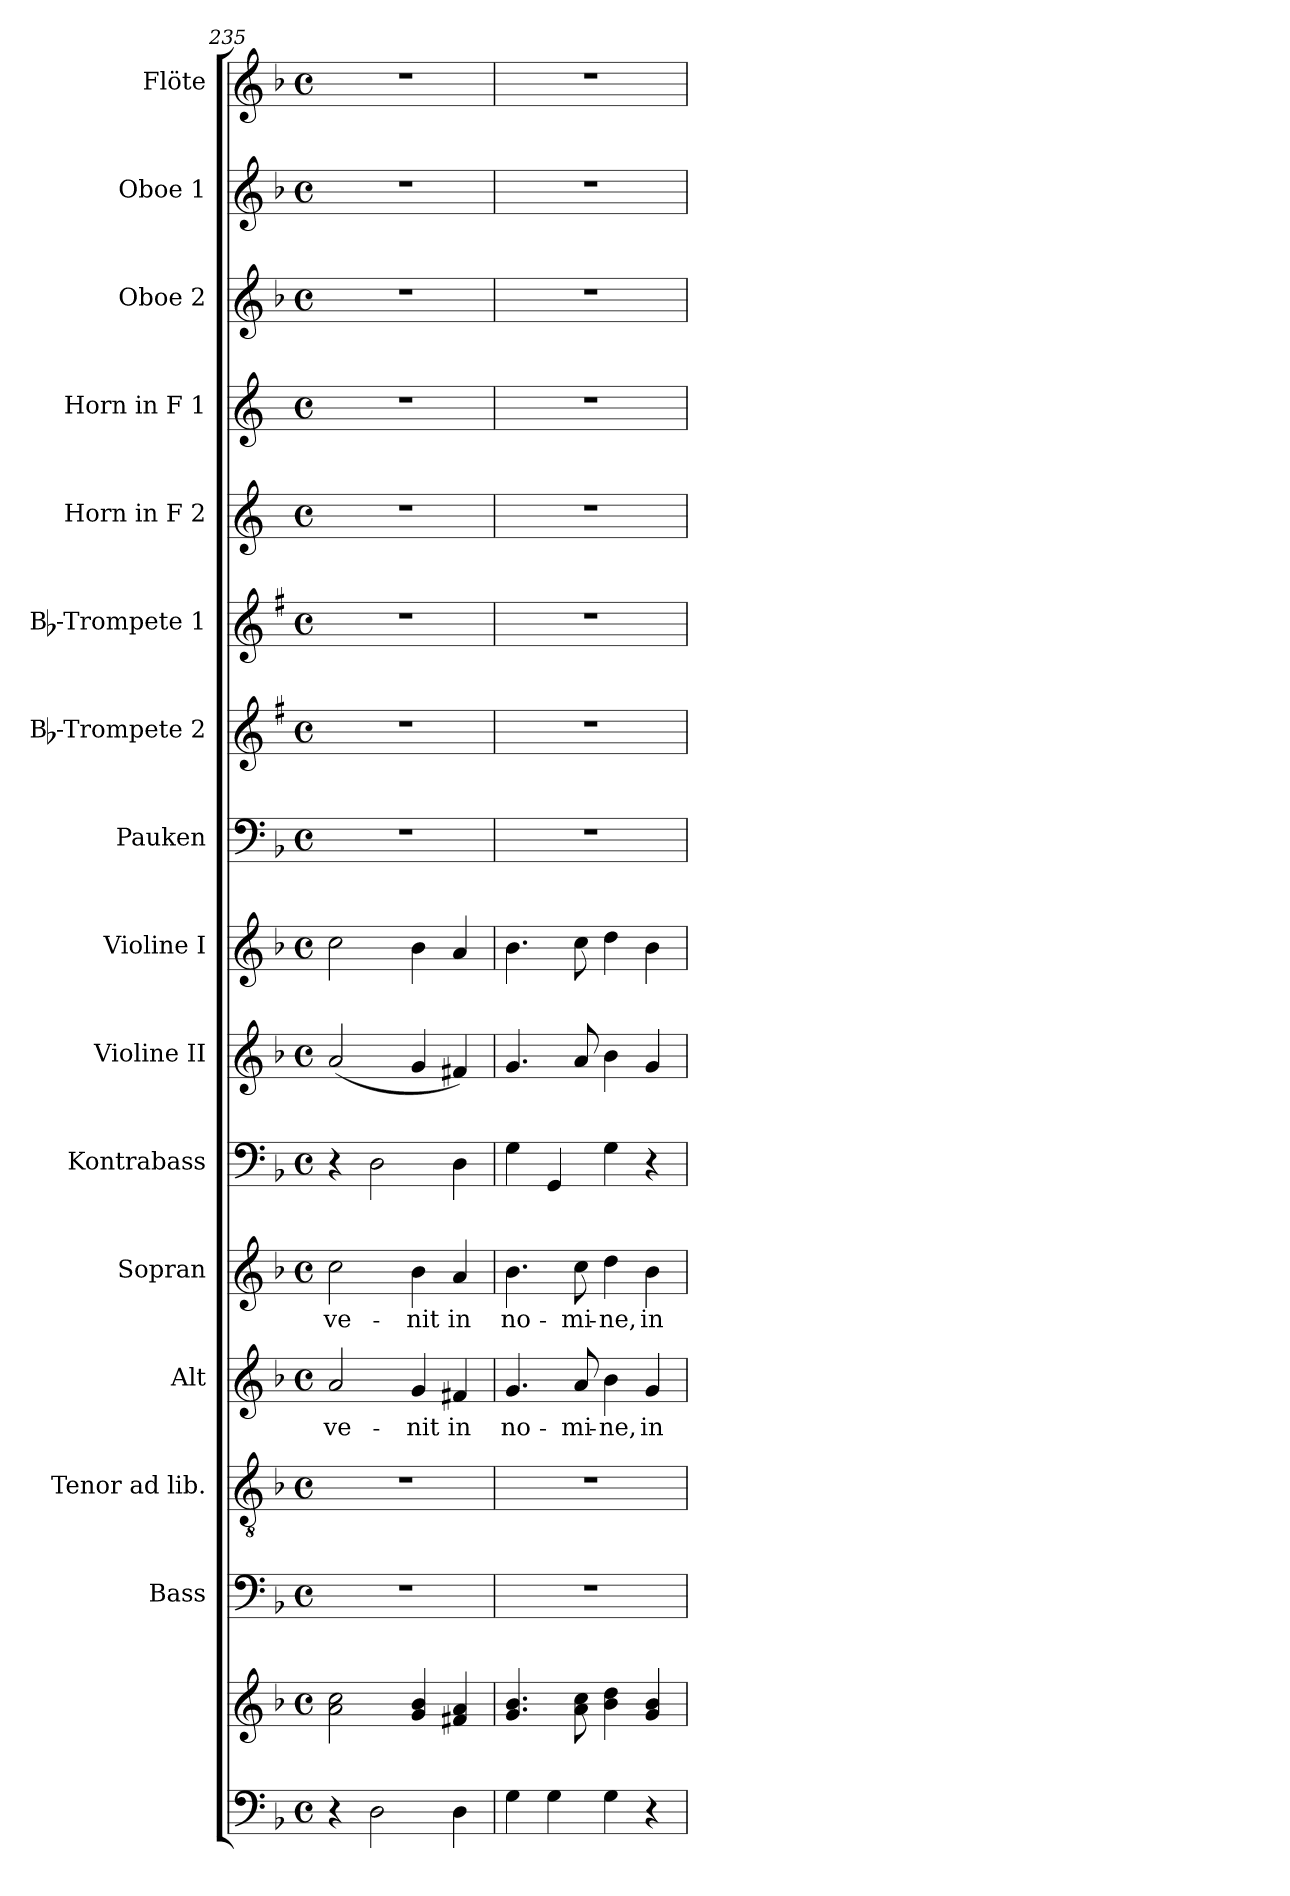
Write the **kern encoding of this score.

**kern	**kern	**kern	**kern	**kern	**text	**kern	**text	**kern	**kern	**kern	**kern	**kern	**kern	**kern	**kern	**kern	**kern	**kern
*part16	*part16	*part15	*part14	*part13	*part13	*part12	*part12	*part11	*part10	*part9	*part8	*part7	*part6	*part5	*part4	*part3	*part2	*part1
*staff17	*staff16	*staff15	*staff14	*staff13	*staff13	*staff12	*staff12	*staff11	*staff10	*staff9	*staff8	*staff7	*staff6	*staff5	*staff4	*staff3	*staff2	*staff1
*	*	*I"Bass	*I"Tenor ad lib.	*I"Alt	*	*I"Sopran	*	*I"Kontrabass	*I"Violine II	*I"Violine I	*I"Pauken	*I"Bb-Trompete 2	*I"Bb-Trompete 1	*I"Horn in F 2	*I"Horn in F 1	*I"Oboe 2	*I"Oboe 1	*I"Flöte
*	*	*I'B.	*I'T.	*I'A.	*	*I'S.	*	*I'Kb.	*I'Vl. II	*I'Vl. I	*I'Pk.	*I'Bb Trp. 2	*I'Bb Trp. 1	*	*	*I'Ob. 2	*I'Ob. 1	*I'Fl.
*clefF4	*clefG2	*clefF4	*clefGv2	*clefG2	*	*clefG2	*	*clefF4	*clefG2	*clefG2	*clefF4	*clefG2	*clefG2	*clefG2	*clefG2	*clefG2	*clefG2	*clefG2
*	*	*	*	*	*	*	*	*ITrd7c12	*	*	*	*ITrd1c2	*ITrd1c2	*ITrd4c7	*ITrd4c7	*	*	*
*k[b-]	*k[b-]	*k[b-]	*k[b-]	*k[b-]	*	*k[b-]	*	*k[b-]	*k[b-]	*k[b-]	*k[b-]	*k[b-]	*k[b-]	*k[b-]	*k[b-]	*k[b-]	*k[b-]	*k[b-]
*F:	*F:	*F:	*F:	*F:	*	*F:	*	*F:	*F:	*F:	*F:	*F:	*F:	*F:	*F:	*F:	*F:	*F:
*M4/4	*M4/4	*M4/4	*M4/4	*M4/4	*	*M4/4	*	*M4/4	*M4/4	*M4/4	*M4/4	*M4/4	*M4/4	*M4/4	*M4/4	*M4/4	*M4/4	*M4/4
*met(c)	*met(c)	*met(c)	*met(c)	*met(c)	*	*met(c)	*	*met(c)	*met(c)	*met(c)	*met(c)	*met(c)	*met(c)	*met(c)	*met(c)	*met(c)	*met(c)	*met(c)
=235	=235	=235	=235	=235	=235	=235	=235	=235	=235	=235	=235	=235	=235	=235	=235	=235	=235	=235
!	!	!	!	!	!LO:LY:b	!	!LO:LY:b	!	!	!	!	!	!	!	!	!	!	!
4r	2a\ 2cc\	1r	1r	2a/	ve-	2cc\	ve-	4r	(<2a/	2cc\	1r	1r	1r	1r	1r	1r	1r	1r
2D\	.	.	.	.	.	.	.	2DD\	.	.	.	.	.	.	.	.	.	.
!	!	!	!	!	!LO:LY:b	!	!LO:LY:b	!	!	!	!	!	!	!	!	!	!	!
.	4g/ 4b-/	.	.	4g/	-nit	4b-\	-nit	.	4g/	4b-\	.	.	.	.	.	.	.	.
!	!	!	!	!	!LO:LY:b	!	!LO:LY:b	!	!	!	!	!	!	!	!	!	!	!
4D\	4f#X/ 4a/	.	.	4f#X/	in	4a/	in	4DD\	4f#X/)	4a/	.	.	.	.	.	.	.	.
=236	=236	=236	=236	=236	=236	=236	=236	=236	=236	=236	=236	=236	=236	=236	=236	=236	=236	=236
!	!	!	!	!	!LO:LY:b	!	!LO:LY:b	!	!	!	!	!	!	!	!	!	!	!
4G\	4.g/ 4.b-/	1r	1r	4.g/	no-	4.b-\	no-	4GG\	4.g/	4.b-\	1r	1r	1r	1r	1r	1r	1r	1r
4G\	.	.	.	.	.	.	.	4GGG/	.	.	.	.	.	.	.	.	.	.
!	!	!	!	!	!LO:LY:b	!	!LO:LY:b	!	!	!	!	!	!	!	!	!	!	!
.	8a\ 8cc\	.	.	8a/	-mi-	8cc\	-mi-	.	8a/	8cc\	.	.	.	.	.	.	.	.
!	!	!	!	!	!LO:LY:b	!	!LO:LY:b	!	!	!	!	!	!	!	!	!	!	!
4G\	4b-\ 4dd\	.	.	4b-\	-ne,	4dd\	-ne,	4GG\	4b-\	4dd\	.	.	.	.	.	.	.	.
!	!	!	!	!	!LO:LY:b	!	!LO:LY:b	!	!	!	!	!	!	!	!	!	!	!
4r	4g/ 4b-/	.	.	4g/	in	4b-\	in	4r	4g/	4b-\	.	.	.	.	.	.	.	.
=	=	=	=	=	=	=	=	=	=	=	=	=	=	=	=	=	=	=
*-	*-	*-	*-	*-	*-	*-	*-	*-	*-	*-	*-	*-	*-	*-	*-	*-	*-	*-
